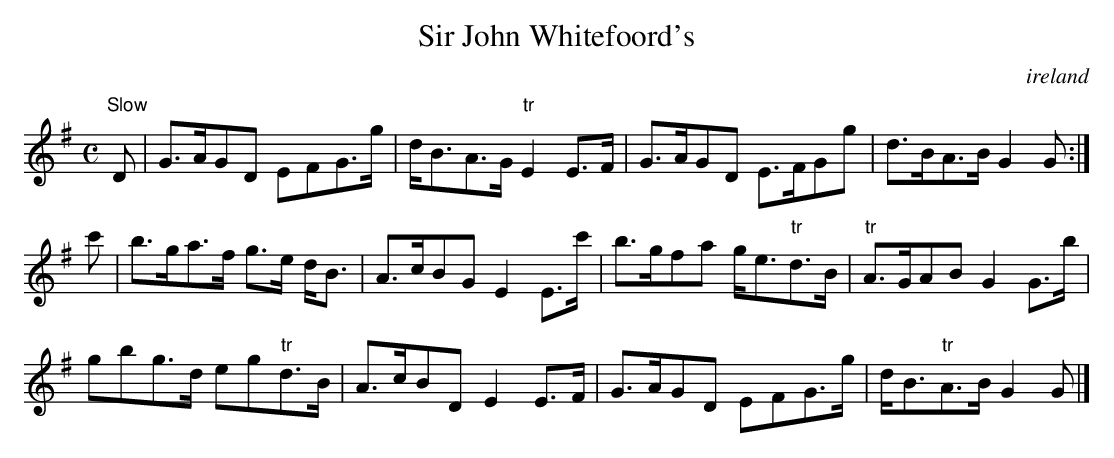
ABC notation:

X:1
T:Sir John Whitefoord's
O:ireland
M:C
K:G
"Slow"
D|\
G>AGD EFG>g| d<BA>G "tr"E2E>F| G>AGD E>FGg| d>BA>B G2G:|
c'|\
b>ga>f g>e d<B| A>cBG E2E>c'| b>gfa g<e"tr"d>B| "tr"A>GAB G2G>b|
gbg>d eg"tr"d>B| A>cBD E2E>F| G>AGD EFG>g| d<B"tr"A>B G2G|]
